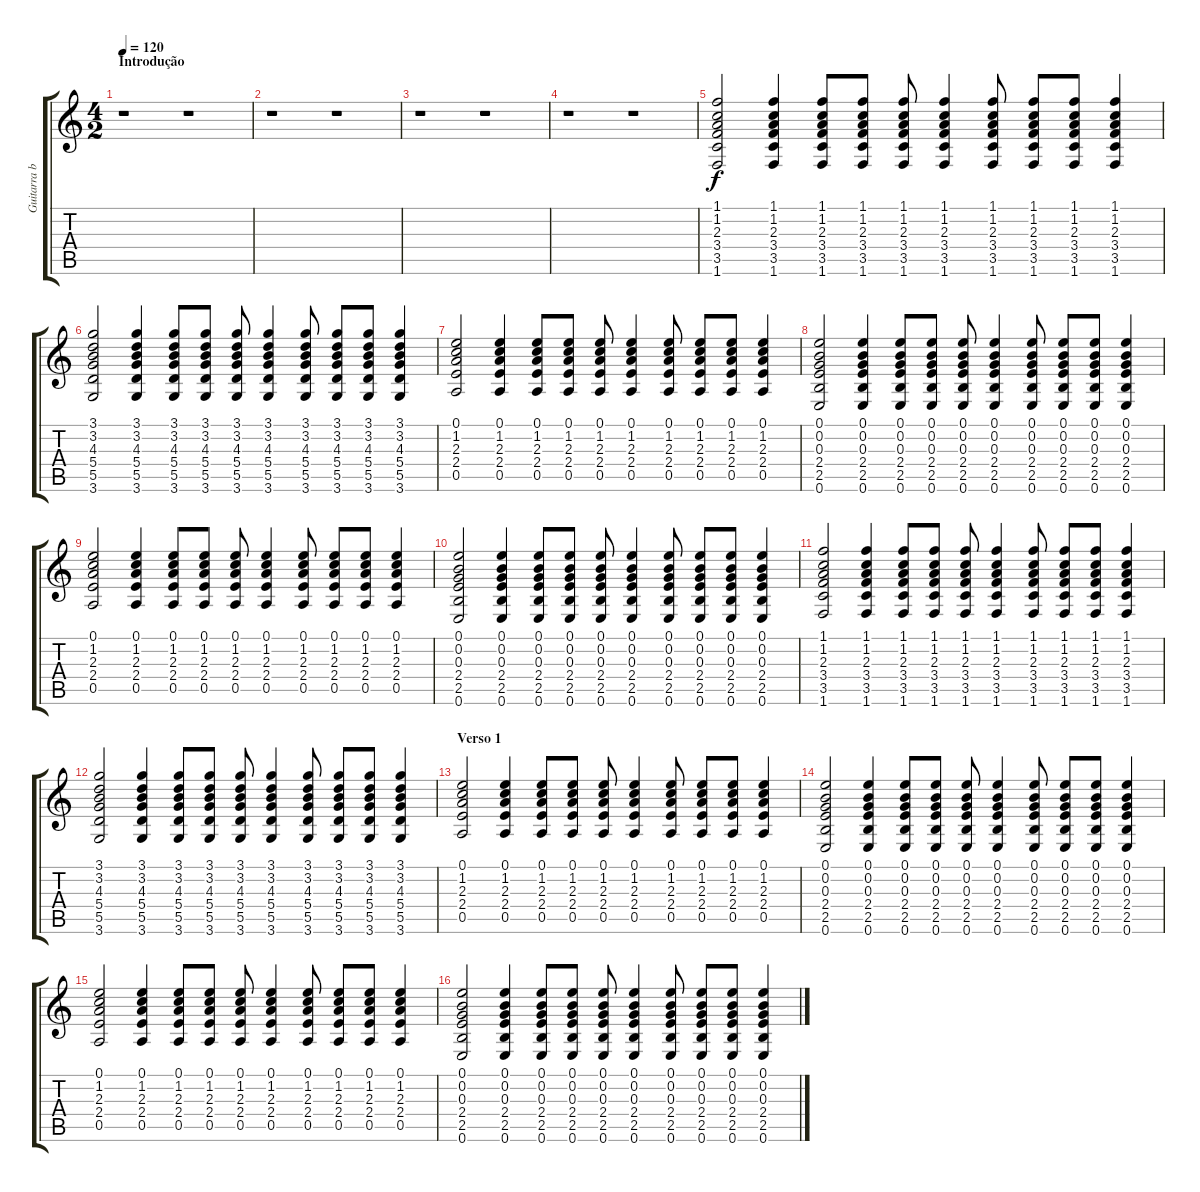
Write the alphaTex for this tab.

\track ("Guitarra base" "Guitarra b") {instrument electricguitarclean}
\staff {score tabs}
\tuning (E4 B3 G3 D3 A2 E2) {hide}
\ts (4 2)
\section ("" "Introdução")
\tempo 120
\clef g2
\ks c
r.1{dy f instrument electricguitarclean} r.1 |
r.1 r.1 |
r.1 r.1 |
r.1 r.1 |
(1.1 1.2 2.3 3.4 3.5 1.6).2 (1.1 1.2 2.3 3.4 3.5 1.6).4 (1.1 1.2 2.3 3.4 3.5 1.6).8 (1.1 1.2 2.3 3.4 3.5 1.6).8 (1.1 1.2 2.3 3.4 3.5 1.6).8 (1.1 1.2 2.3 3.4 3.5 1.6).4 (1.1 1.2 2.3 3.4 3.5 1.6).8 (1.1 1.2 2.3 3.4 3.5 1.6).8 (1.1 1.2 2.3 3.4 3.5 1.6).8 (1.1 1.2 2.3 3.4 3.5 1.6).4 |
(3.1 3.2 4.3 5.4 5.5 3.6).2 (3.1 3.2 4.3 5.4 5.5 3.6).4 (3.1 3.2 4.3 5.4 5.5 3.6).8 (3.1 3.2 4.3 5.4 5.5 3.6).8 (3.1 3.2 4.3 5.4 5.5 3.6).8 (3.1 3.2 4.3 5.4 5.5 3.6).4 (3.1 3.2 4.3 5.4 5.5 3.6).8 (3.1 3.2 4.3 5.4 5.5 3.6).8 (3.1 3.2 4.3 5.4 5.5 3.6).8 (3.1 3.2 4.3 5.4 5.5 3.6).4 |
(0.1 1.2 2.3 2.4 0.5).2 (0.1 1.2 2.3 2.4 0.5).4 (0.1 1.2 2.3 2.4 0.5).8 (0.1 1.2 2.3 2.4 0.5).8 (0.1 1.2 2.3 2.4 0.5).8 (0.1 1.2 2.3 2.4 0.5).4 (0.1 1.2 2.3 2.4 0.5).8 (0.1 1.2 2.3 2.4 0.5).8 (0.1 1.2 2.3 2.4 0.5).8 (0.1 1.2 2.3 2.4 0.5).4 |
(0.1 0.2 0.3 2.4 2.5 0.6).2 (0.1 0.2 0.3 2.4 2.5 0.6).4 (0.1 0.2 0.3 2.4 2.5 0.6).8 (0.1 0.2 0.3 2.4 2.5 0.6).8 (0.1 0.2 0.3 2.4 2.5 0.6).8 (0.1 0.2 0.3 2.4 2.5 0.6).4 (0.1 0.2 0.3 2.4 2.5 0.6).8 (0.1 0.2 0.3 2.4 2.5 0.6).8 (0.1 0.2 0.3 2.4 2.5 0.6).8 (0.1 0.2 0.3 2.4 2.5 0.6).4 |
(0.1 1.2 2.3 2.4 0.5).2 (0.1 1.2 2.3 2.4 0.5).4 (0.1 1.2 2.3 2.4 0.5).8 (0.1 1.2 2.3 2.4 0.5).8 (0.1 1.2 2.3 2.4 0.5).8 (0.1 1.2 2.3 2.4 0.5).4 (0.1 1.2 2.3 2.4 0.5).8 (0.1 1.2 2.3 2.4 0.5).8 (0.1 1.2 2.3 2.4 0.5).8 (0.1 1.2 2.3 2.4 0.5).4 |
(0.1 0.2 0.3 2.4 2.5 0.6).2 (0.1 0.2 0.3 2.4 2.5 0.6).4 (0.1 0.2 0.3 2.4 2.5 0.6).8 (0.1 0.2 0.3 2.4 2.5 0.6).8 (0.1 0.2 0.3 2.4 2.5 0.6).8 (0.1 0.2 0.3 2.4 2.5 0.6).4 (0.1 0.2 0.3 2.4 2.5 0.6).8 (0.1 0.2 0.3 2.4 2.5 0.6).8 (0.1 0.2 0.3 2.4 2.5 0.6).8 (0.1 0.2 0.3 2.4 2.5 0.6).4 |
(1.1 1.2 2.3 3.4 3.5 1.6).2 (1.1 1.2 2.3 3.4 3.5 1.6).4 (1.1 1.2 2.3 3.4 3.5 1.6).8 (1.1 1.2 2.3 3.4 3.5 1.6).8 (1.1 1.2 2.3 3.4 3.5 1.6).8 (1.1 1.2 2.3 3.4 3.5 1.6).4 (1.1 1.2 2.3 3.4 3.5 1.6).8 (1.1 1.2 2.3 3.4 3.5 1.6).8 (1.1 1.2 2.3 3.4 3.5 1.6).8 (1.1 1.2 2.3 3.4 3.5 1.6).4 |
(3.1 3.2 4.3 5.4 5.5 3.6).2 (3.1 3.2 4.3 5.4 5.5 3.6).4 (3.1 3.2 4.3 5.4 5.5 3.6).8 (3.1 3.2 4.3 5.4 5.5 3.6).8 (3.1 3.2 4.3 5.4 5.5 3.6).8 (3.1 3.2 4.3 5.4 5.5 3.6).4 (3.1 3.2 4.3 5.4 5.5 3.6).8 (3.1 3.2 4.3 5.4 5.5 3.6).8 (3.1 3.2 4.3 5.4 5.5 3.6).8 (3.1 3.2 4.3 5.4 5.5 3.6).4 |
\section ("" "Verso 1")
(0.1 1.2 2.3 2.4 0.5).2{volume 4} (0.1 1.2 2.3 2.4 0.5).4 (0.1 1.2 2.3 2.4 0.5).8 (0.1 1.2 2.3 2.4 0.5).8 (0.1 1.2 2.3 2.4 0.5).8 (0.1 1.2 2.3 2.4 0.5).4 (0.1 1.2 2.3 2.4 0.5).8 (0.1 1.2 2.3 2.4 0.5).8 (0.1 1.2 2.3 2.4 0.5).8 (0.1 1.2 2.3 2.4 0.5).4 |
(0.1 0.2 0.3 2.4 2.5 0.6).2 (0.1 0.2 0.3 2.4 2.5 0.6).4 (0.1 0.2 0.3 2.4 2.5 0.6).8 (0.1 0.2 0.3 2.4 2.5 0.6).8 (0.1 0.2 0.3 2.4 2.5 0.6).8 (0.1 0.2 0.3 2.4 2.5 0.6).4 (0.1 0.2 0.3 2.4 2.5 0.6).8 (0.1 0.2 0.3 2.4 2.5 0.6).8 (0.1 0.2 0.3 2.4 2.5 0.6).8 (0.1 0.2 0.3 2.4 2.5 0.6).4 |
(0.1 1.2 2.3 2.4 0.5).2 (0.1 1.2 2.3 2.4 0.5).4 (0.1 1.2 2.3 2.4 0.5).8 (0.1 1.2 2.3 2.4 0.5).8 (0.1 1.2 2.3 2.4 0.5).8 (0.1 1.2 2.3 2.4 0.5).4 (0.1 1.2 2.3 2.4 0.5).8 (0.1 1.2 2.3 2.4 0.5).8 (0.1 1.2 2.3 2.4 0.5).8 (0.1 1.2 2.3 2.4 0.5).4 |
(0.1 0.2 0.3 2.4 2.5 0.6).2 (0.1 0.2 0.3 2.4 2.5 0.6).4 (0.1 0.2 0.3 2.4 2.5 0.6).8 (0.1 0.2 0.3 2.4 2.5 0.6).8 (0.1 0.2 0.3 2.4 2.5 0.6).8 (0.1 0.2 0.3 2.4 2.5 0.6).4 (0.1 0.2 0.3 2.4 2.5 0.6).8 (0.1 0.2 0.3 2.4 2.5 0.6).8 (0.1 0.2 0.3 2.4 2.5 0.6).8 (0.1 0.2 0.3 2.4 2.5 0.6).4
